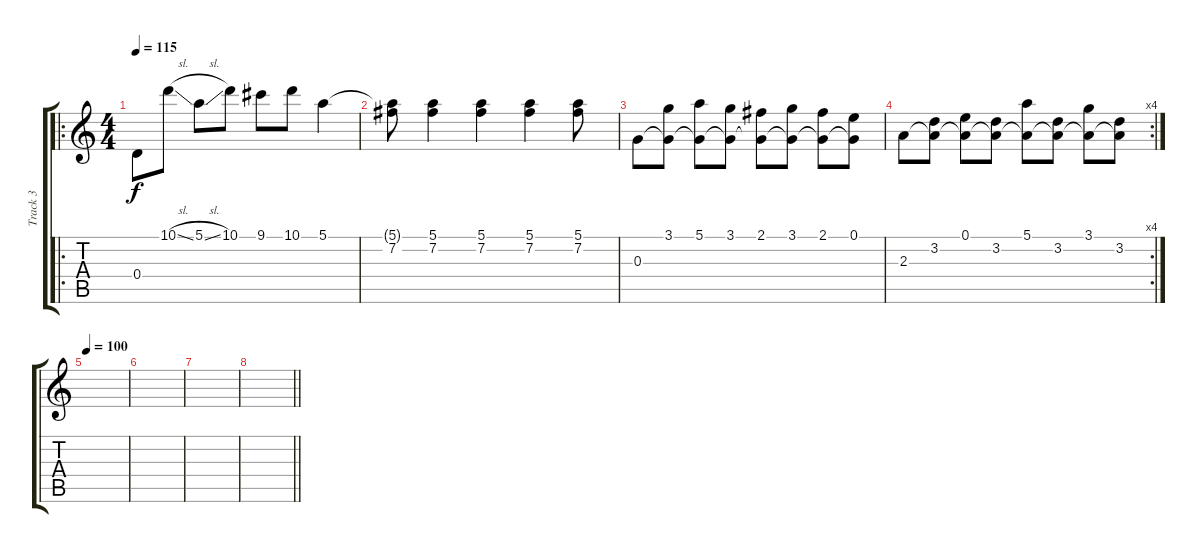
\track ("Track 3" "Track 3") {instrument distortionguitar}
\staff {score tabs}
\tuning (E4 B3 G3 D3 A2 E2) {hide}
\ro
\ts (4 4)
\tempo 115
\clef g2
\ks c
0.4.8{dy f} 10.1{sl}.8 5.1{sl}.8 10.1.8 9.1.8 10.1.8 5.1.4 |
(5.1{t} 7.2).8 (5.1 7.2).4 (5.1 7.2).4 (5.1 7.2).4 (5.1 7.2).8 |
0.3.8 (3.1 0.3{t}).8 (5.1 0.3{t}).8 (3.1 0.3{t}).8 (2.1 0.3{t}).8 (3.1 0.3{t}).8 (2.1 0.3{t}).8 (0.1 0.3{t}).8 |
\rc 4
2.3.8 (3.2 2.3{t}).8 (0.1 2.3{t}).8 (3.2 2.3{t}).8 (5.1 2.3{t}).8 (3.2 2.3{t}).8 (3.1 2.3{t}).8 (3.2 2.3{t}).8 |
\tempo 100
|
|
|
\barLineRight lightlight
